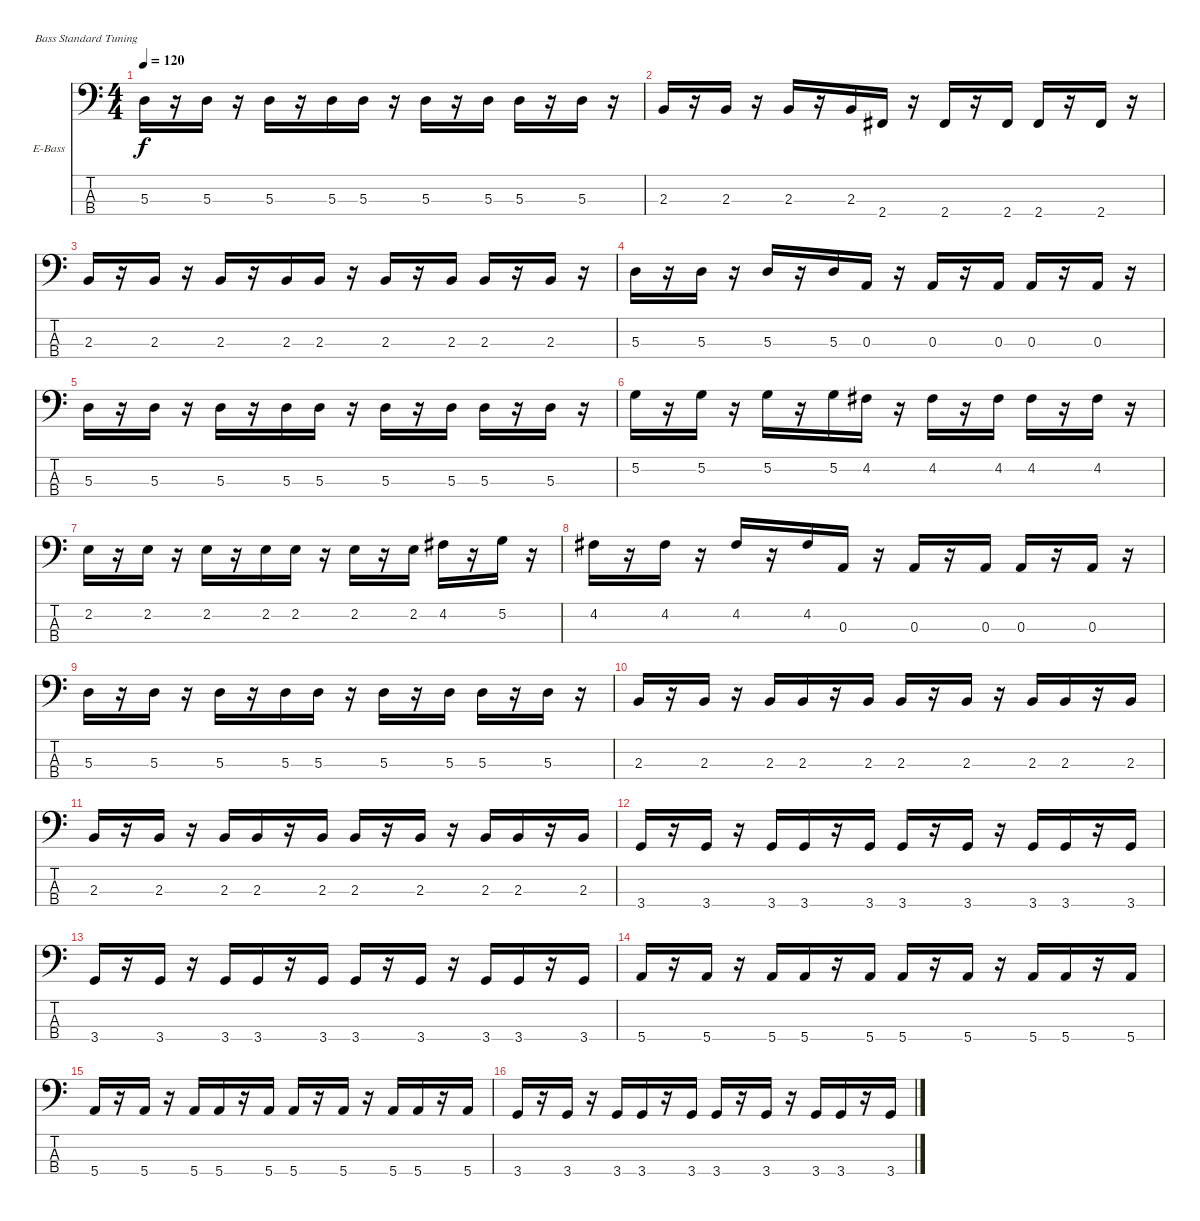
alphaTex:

\defaultSystemsLayout 4
\bracketExtendMode nobrackets
\firstSystemTrackNameOrientation horizontal
\otherSystemsTrackNameOrientation horizontal
\track ("Electric Bass" "E-Bass") {instrument electricbassfinger}
\staff {score tabs}
\tuning (G2 D2 A1 E1)
\ts (4 4)
\tempo 120
\clef f4
\ks c
5.3.16{dy f} r.16 5.3.16 r.16 5.3.16 r.16 5.3.16 5.3.16 r.16 5.3.16 r.16 5.3.16 5.3.16 r.16 5.3.16 r.16 |
2.3.16 r.16 2.3.16 r.16 2.3.16 r.16 2.3.16 2.4.16 r.16 2.4.16 r.16 2.4.16 2.4.16 r.16 2.4.16 r.16 |
2.3.16 r.16 2.3.16 r.16 2.3.16 r.16 2.3.16 2.3.16 r.16 2.3.16 r.16 2.3.16 2.3.16 r.16 2.3.16 r.16 |
5.3.16 r.16 5.3.16 r.16 5.3.16 r.16 5.3.16 0.3.16 r.16 0.3.16 r.16 0.3.16 0.3.16 r.16 0.3.16 r.16 |
5.3.16 r.16 5.3.16 r.16 5.3.16 r.16 5.3.16 5.3.16 r.16 5.3.16 r.16 5.3.16 5.3.16 r.16 5.3.16 r.16 |
5.2.16 r.16 5.2.16 r.16 5.2.16 r.16 5.2.16 4.2.16 r.16 4.2.16 r.16 4.2.16 4.2.16 r.16 4.2.16 r.16 |
2.2.16 r.16 2.2.16 r.16 2.2.16 r.16 2.2.16 2.2.16 r.16 2.2.16 r.16 2.2.16 4.2.16 r.16 5.2.16 r.16 |
4.2.16 r.16 4.2.16 r.16 4.2.16 r.16 4.2.16 0.3.16 r.16 0.3.16 r.16 0.3.16 0.3.16 r.16 0.3.16 r.16 |
5.3.16 r.16 5.3.16 r.16 5.3.16 r.16 5.3.16 5.3.16 r.16 5.3.16 r.16 5.3.16 5.3.16 r.16 5.3.16 r.16 |
2.3.16 r.16 2.3.16 r.16 2.3.16 2.3.16 r.16 2.3.16 2.3.16 r.16 2.3.16 r.16 2.3.16 2.3.16 r.16 2.3.16 |
2.3.16 r.16 2.3.16 r.16 2.3.16 2.3.16 r.16 2.3.16 2.3.16 r.16 2.3.16 r.16 2.3.16 2.3.16 r.16 2.3.16 |
3.4.16 r.16 3.4.16 r.16 3.4.16 3.4.16 r.16 3.4.16 3.4.16 r.16 3.4.16 r.16 3.4.16 3.4.16 r.16 3.4.16 |
3.4.16 r.16 3.4.16 r.16 3.4.16 3.4.16 r.16 3.4.16 3.4.16 r.16 3.4.16 r.16 3.4.16 3.4.16 r.16 3.4.16 |
5.4.16 r.16 5.4.16 r.16 5.4.16 5.4.16 r.16 5.4.16 5.4.16 r.16 5.4.16 r.16 5.4.16 5.4.16 r.16 5.4.16 |
5.4.16 r.16 5.4.16 r.16 5.4.16 5.4.16 r.16 5.4.16 5.4.16 r.16 5.4.16 r.16 5.4.16 5.4.16 r.16 5.4.16 |
3.4.16 r.16 3.4.16 r.16 3.4.16 3.4.16 r.16 3.4.16 3.4.16 r.16 3.4.16 r.16 3.4.16 3.4.16 r.16 3.4.16
